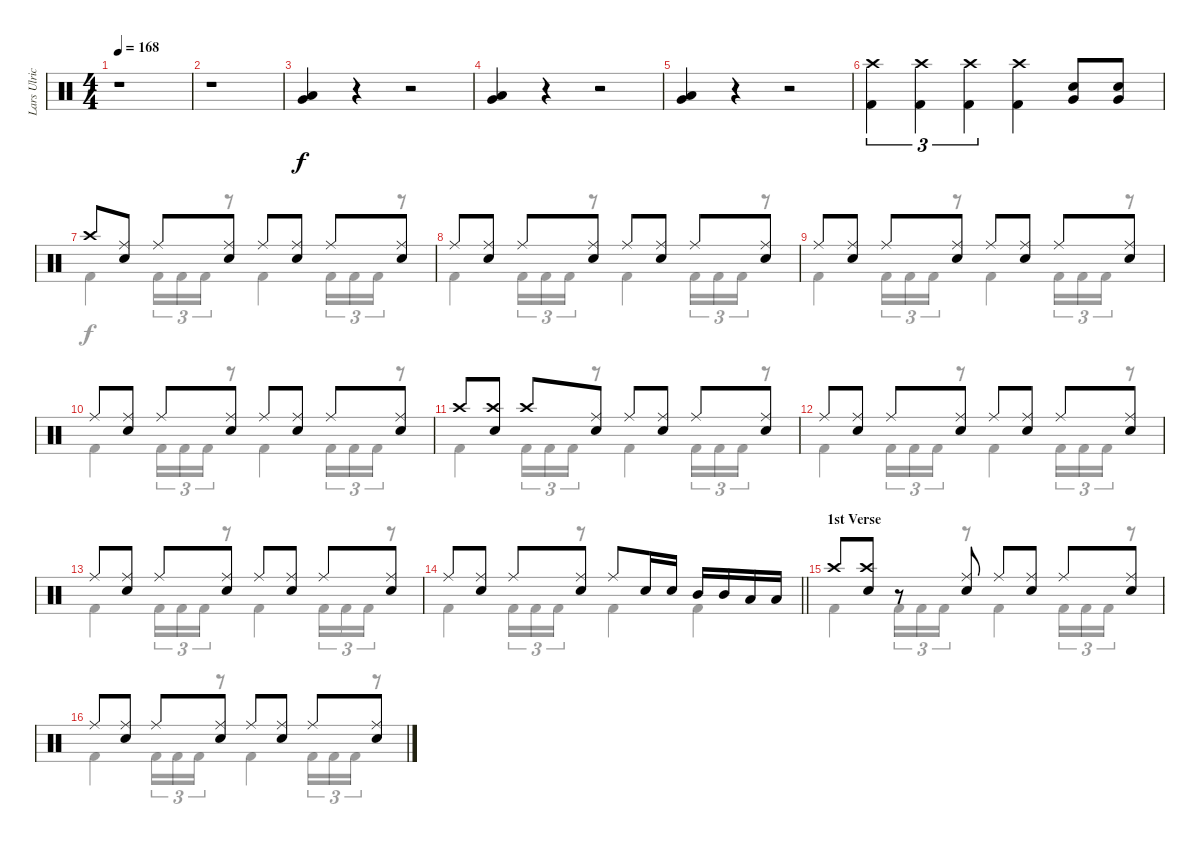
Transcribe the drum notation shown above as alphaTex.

\track ("Lars Ulrich" "Lars Ulric") {instrument percussion}
\staff {score}
\articulation defaults
\voice
\ts (4 4)
\tempo 168
\clef neutral
\ks aminor
r.1{dy f} |
r.1 |
("Low Tom (hit)" "Very Low Tom (hit)").4 r.4 r.2 |
("Low Tom (hit)" "Very Low Tom (hit)").4 r.4 r.2 |
("Low Tom (hit)" "Very Low Tom (hit)").4 r.4 r.2 |
("Crash high (hit)" "Kick (hit) 2").4{tu (3 2)} ("Crash high (hit)" "Kick (hit) 2").4{tu (3 2)} ("Crash high (hit)" "Kick (hit) 2").4{tu (3 2)} ("Crash high (hit)" "Kick (hit) 2").4 ("Snare (hit) 2" "Very Low Tom (hit)").8 ("Snare (hit) 2" "Very Low Tom (hit)").8 |
"Crash high (hit)".8 ("Ride (middle)" "Snare (hit) 2").8 "Ride (middle)".8 ("Ride (middle)" "Snare (hit) 2").8 "Ride (middle)".8 ("Ride (middle)" "Snare (hit) 2").8 "Ride (middle)".8 ("Ride (middle)" "Snare (hit) 2").8 |
"Ride (middle)".8 ("Ride (middle)" "Snare (hit) 2").8 "Ride (middle)".8 ("Ride (middle)" "Snare (hit) 2").8 "Ride (middle)".8 ("Ride (middle)" "Snare (hit) 2").8 "Ride (middle)".8 ("Ride (middle)" "Snare (hit) 2").8 |
"Ride (middle)".8 ("Ride (middle)" "Snare (hit) 2").8 "Ride (middle)".8 ("Ride (middle)" "Snare (hit) 2").8 "Ride (middle)".8 ("Ride (middle)" "Snare (hit) 2").8 "Ride (middle)".8 ("Ride (middle)" "Snare (hit) 2").8 |
"Ride (middle)".8 ("Ride (middle)" "Snare (hit) 2").8 "Ride (middle)".8 ("Ride (middle)" "Snare (hit) 2").8 "Ride (middle)".8 ("Ride (middle)" "Snare (hit) 2").8 "Ride (middle)".8 ("Ride (middle)" "Snare (hit) 2").8 |
"Crash high (hit)".8 ("Crash high (hit)" "Snare (hit) 2").8 "Crash high (hit)".8 ("Ride (middle)" "Snare (hit) 2").8 "Ride (middle)".8 ("Ride (middle)" "Snare (hit) 2").8 "Ride (middle)".8 ("Ride (middle)" "Snare (hit) 2").8 |
"Ride (middle)".8 ("Ride (middle)" "Snare (hit) 2").8 "Ride (middle)".8 ("Ride (middle)" "Snare (hit) 2").8 "Ride (middle)".8 ("Ride (middle)" "Snare (hit) 2").8 "Ride (middle)".8 ("Ride (middle)" "Snare (hit) 2").8 |
"Ride (middle)".8 ("Ride (middle)" "Snare (hit) 2").8 "Ride (middle)".8 ("Ride (middle)" "Snare (hit) 2").8 "Ride (middle)".8 ("Ride (middle)" "Snare (hit) 2").8 "Ride (middle)".8 ("Ride (middle)" "Snare (hit) 2").8 |
\barLineRight lightlight "Ride (middle)".8
("Ride (middle)" "Snare (hit) 2").8 "Ride (middle)".8 ("Ride (middle)" "Snare (hit) 2").8 "Ride (middle)".8 "Snare (hit) 2".16 "Snare (hit) 2".16 "Mid Tom (hit)".16 "Mid Tom (hit)".16 "Low Tom (hit)".16 "Low Tom (hit)".16 |
\section ("" "1st Verse")
"Crash high (hit)".8 ("Crash high (hit)" "Snare (hit) 2").8 r.8 ("Ride (middle)" "Snare (hit) 2").8 "Ride (middle)".8 ("Ride (middle)" "Snare (hit) 2").8 "Ride (middle)".8 ("Ride (middle)" "Snare (hit) 2").8 |
"Ride (middle)".8 ("Ride (middle)" "Snare (hit) 2").8 "Ride (middle)".8 ("Ride (middle)" "Snare (hit) 2").8 "Ride (middle)".8 ("Ride (middle)" "Snare (hit) 2").8 "Ride (middle)".8 ("Ride (middle)" "Snare (hit) 2").8
\voice
\clef neutral
\ottava regular
\simile none
\ks aminor
|
|
|
|
|
|
"Kick (hit) 2".4 "Kick (hit) 2".16{tu (3 2)} "Kick (hit) 2".16{tu (3 2)} "Kick (hit) 2".16{tu (3 2)} r.8 "Kick (hit) 2".4 "Kick (hit) 2".16{tu (3 2)} "Kick (hit) 2".16{tu (3 2)} "Kick (hit) 2".16{tu (3 2)} r.8 |
"Kick (hit) 2".4 "Kick (hit) 2".16{tu (3 2)} "Kick (hit) 2".16{tu (3 2)} "Kick (hit) 2".16{tu (3 2)} r.8 "Kick (hit) 2".4 "Kick (hit) 2".16{tu (3 2)} "Kick (hit) 2".16{tu (3 2)} "Kick (hit) 2".16{tu (3 2)} r.8 |
"Kick (hit) 2".4 "Kick (hit) 2".16{tu (3 2)} "Kick (hit) 2".16{tu (3 2)} "Kick (hit) 2".16{tu (3 2)} r.8 "Kick (hit) 2".4 "Kick (hit) 2".16{tu (3 2)} "Kick (hit) 2".16{tu (3 2)} "Kick (hit) 2".16{tu (3 2)} r.8 |
"Kick (hit) 2".4 "Kick (hit) 2".16{tu (3 2)} "Kick (hit) 2".16{tu (3 2)} "Kick (hit) 2".16{tu (3 2)} r.8 "Kick (hit) 2".4 "Kick (hit) 2".16{tu (3 2)} "Kick (hit) 2".16{tu (3 2)} "Kick (hit) 2".16{tu (3 2)} r.8 |
"Kick (hit) 2".4 "Kick (hit) 2".16{tu (3 2)} "Kick (hit) 2".16{tu (3 2)} "Kick (hit) 2".16{tu (3 2)} r.8 "Kick (hit) 2".4 "Kick (hit) 2".16{tu (3 2)} "Kick (hit) 2".16{tu (3 2)} "Kick (hit) 2".16{tu (3 2)} r.8 |
"Kick (hit) 2".4 "Kick (hit) 2".16{tu (3 2)} "Kick (hit) 2".16{tu (3 2)} "Kick (hit) 2".16{tu (3 2)} r.8 "Kick (hit) 2".4 "Kick (hit) 2".16{tu (3 2)} "Kick (hit) 2".16{tu (3 2)} "Kick (hit) 2".16{tu (3 2)} r.8 |
"Kick (hit) 2".4 "Kick (hit) 2".16{tu (3 2)} "Kick (hit) 2".16{tu (3 2)} "Kick (hit) 2".16{tu (3 2)} r.8 "Kick (hit) 2".4 "Kick (hit) 2".16{tu (3 2)} "Kick (hit) 2".16{tu (3 2)} "Kick (hit) 2".16{tu (3 2)} r.8 |
\barLineRight lightlight "Kick (hit) 2".4 "Kick (hit) 2".16{tu (3 2)} "Kick (hit) 2".16{tu (3 2)} "Kick (hit) 2".16{tu (3 2)}
r.8 "Kick (hit) 2".4 "Kick (hit) 2".4 |
"Kick (hit) 2".4 "Kick (hit) 2".16{tu (3 2)} "Kick (hit) 2".16{tu (3 2)} "Kick (hit) 2".16{tu (3 2)} r.8 "Kick (hit) 2".4 "Kick (hit) 2".16{tu (3 2)} "Kick (hit) 2".16{tu (3 2)} "Kick (hit) 2".16{tu (3 2)} r.8 |
"Kick (hit) 2".4 "Kick (hit) 2".16{tu (3 2)} "Kick (hit) 2".16{tu (3 2)} "Kick (hit) 2".16{tu (3 2)} r.8 "Kick (hit) 2".4 "Kick (hit) 2".16{tu (3 2)} "Kick (hit) 2".16{tu (3 2)} "Kick (hit) 2".16{tu (3 2)} r.8
